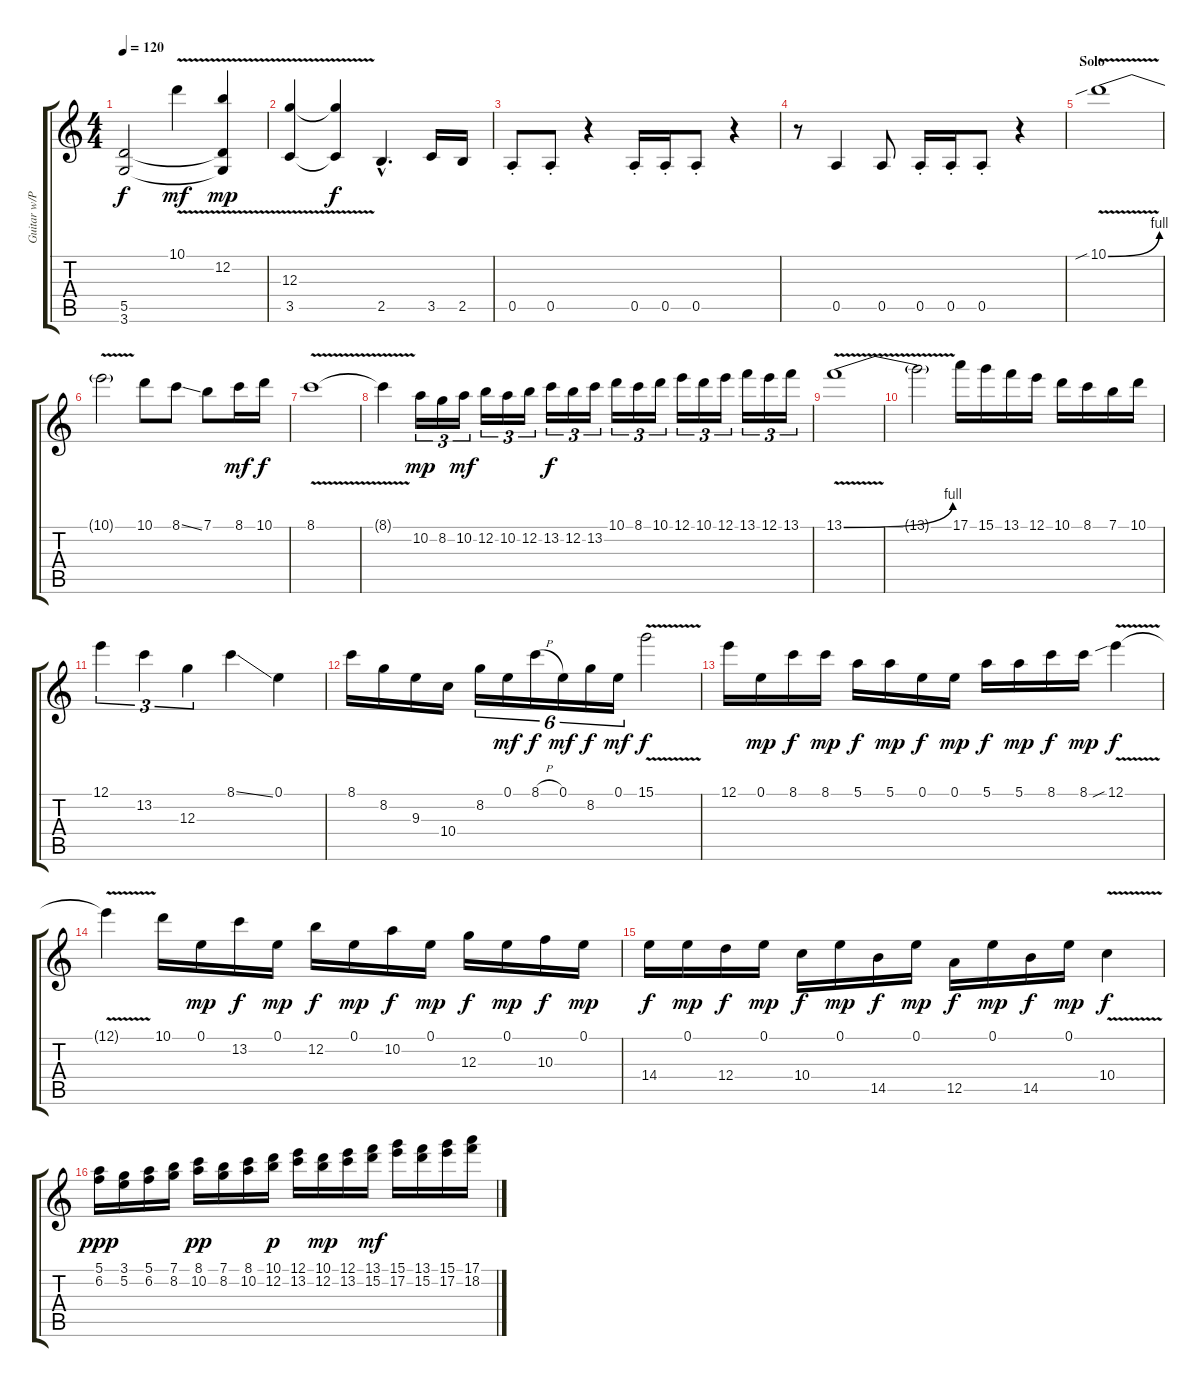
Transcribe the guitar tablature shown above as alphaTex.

\track ("Guitar w/Piano" "Guitar w/P") {instrument acousticguitarsteel}
\staff {score tabs}
\tuning (E4 B3 G3 D3 A2 E2) {hide}
\ts (4 4)
\tempo 120
\clef g2
\ks c
(5.5 3.6).2{dy f} 10.1{v}.4{dy mf} (12.2{v} 5.5{t} 3.6{t}).4{dy mp} |
(12.3{v} 3.5).4 (12.3{t} 3.5{t}).4{dy f} 2.5{hac}.4{d} 3.5.16 2.5.16 |
0.5{st}.8 0.5{st}.8 r.4 0.5{st}.16 0.5{st}.16 0.5{st}.8 r.4 |
r.8 0.5.4 0.5.8 0.5{st}.16 0.5{st}.16 0.5{st}.8 r.4 |
\section ("" "Solo")
10.1{be (bend 0 0 60 4) v sib}.1 |
10.1{t}.2 10.1.8 8.1{ss}.8 7.1.8 8.1.16{dy mf} 10.1.16{dy f} |
8.1{v}.1 |
8.1{t}.4 10.2.16{tu (3 2) dy mp} 8.2.16{tu (3 2)} 10.2.16{tu (3 2) dy mf} 12.2.16{tu (3 2)} 10.2.16{tu (3 2)} 12.2.16{tu (3 2)} 13.2.16{tu (3 2) dy f} 12.2.16{tu (3 2)} 13.2.16{tu (3 2)} 10.1.16{tu (3 2)} 8.1.16{tu (3 2)} 10.1.16{tu (3 2)} 12.1.16{tu (3 2)} 10.1.16{tu (3 2)} 12.1.16{tu (3 2)} 13.1.16{tu (3 2)} 12.1.16{tu (3 2)} 13.1.16{tu (3 2)} |
13.1{be (bend 0 0 60 4) v}.1 |
13.1{t}.2 17.1.16 15.1.16 13.1.16 12.1.16 10.1.16 8.1.16 7.1.16 10.1.16 |
12.1.4{tu (3 2)} 13.2.4{tu (3 2)} 12.3.4{tu (3 2)} 8.1{ss}.4 0.1.4 |
8.1.16 8.2.16 9.3.16 10.4.16 8.2.16{tu (6 4)} 0.1.16{tu (6 4) dy mf} 8.1{h}.16{tu (6 4) dy f} 0.1.16{tu (6 4) dy mf} 8.2.16{tu (6 4) dy f} 0.1.16{tu (6 4) dy mf} 15.1{v}.2{dy f} |
12.1.16 0.1.16{dy mp} 8.1.16{dy f} 8.1.16{dy mp} 5.1.16{dy f} 5.1.16{dy mp} 0.1.16{dy f} 0.1.16{dy mp} 5.1.16{dy f} 5.1.16{dy mp} 8.1.16{dy f} 8.1.16{dy mp} 12.1{v sib}.4{dy f} |
12.1{t}.4 10.1.16 0.1.16{dy mp} 13.2.16{dy f} 0.1.16{dy mp} 12.2.16{dy f} 0.1.16{dy mp} 10.2.16{dy f} 0.1.16{dy mp} 12.3.16{dy f} 0.1.16{dy mp} 10.3.16{dy f} 0.1.16{dy mp} |
14.4.16{dy f} 0.1.16{dy mp} 12.4.16{dy f} 0.1.16{dy mp} 10.4.16{dy f} 0.1.16{dy mp} 14.5.16{dy f} 0.1.16{dy mp} 12.5.16{dy f} 0.1.16{dy mp} 14.5.16{dy f} 0.1.16{dy mp} 10.4{v}.4{dy f} |
(5.1 6.2).16{dy ppp} (3.1 5.2).16 (5.1 6.2).16 (7.1 8.2).16 (8.1 10.2).16{dy pp} (7.1 8.2).16 (8.1 10.2).16 (10.1 12.2).16{dy p} (12.1 13.2).16 (10.1 12.2).16{dy mp} (12.1 13.2).16 (13.1 15.2).16{dy mf} (15.1 17.2).16 (13.1 15.2).16 (15.1 17.2).16 (17.1 18.2).16
